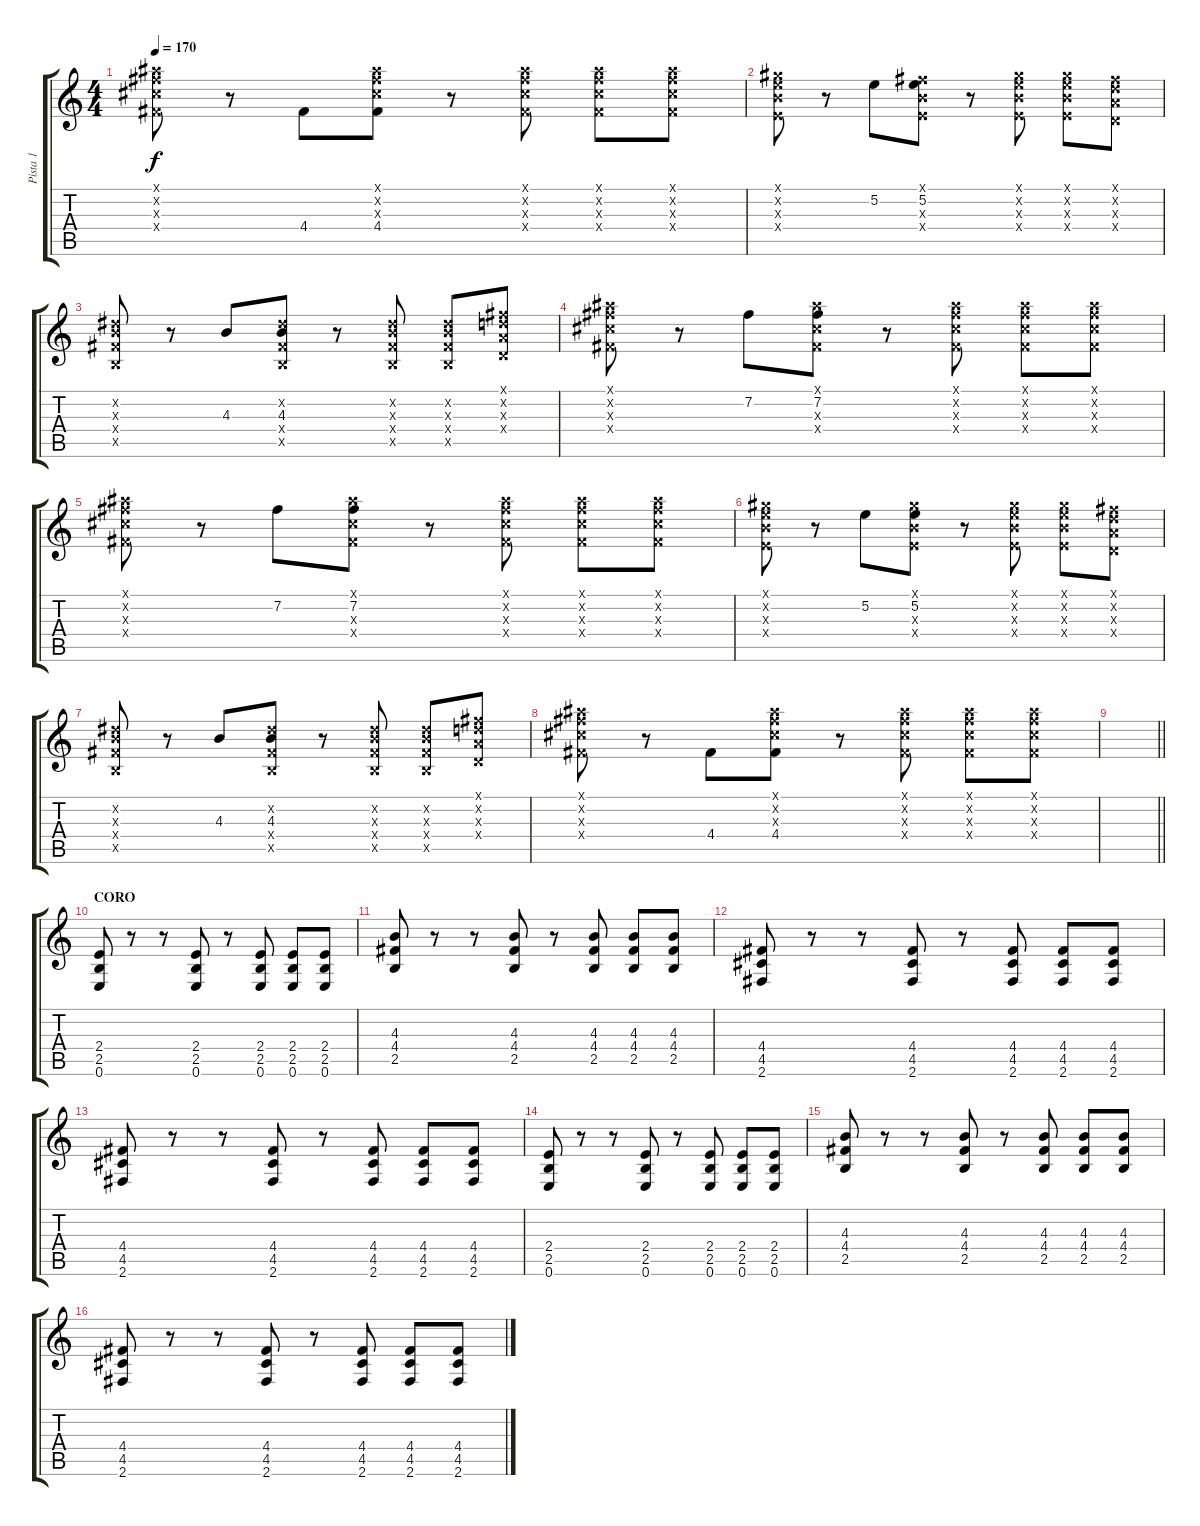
\track ("Pista 1" "Pista 1") {instrument distortionguitar}
\staff {score tabs}
\tuning (E4 B3 G3 D3 A2 E2) {hide}
\ts (4 4)
\tempo 170
\clef g2
\ks c
(6.1{x} 7.2{x} 6.3{x} 4.4{x}).8{dy f} r.8 4.4.8 (6.1{x} 7.2{x} 6.3{x} 4.4).8 r.8 (6.1{x} 7.2{x} 6.3{x} 4.4{x}).8 (6.1{x} 7.2{x} 6.3{x} 4.4{x}).8 (6.1{x} 7.2{x} 6.3{x} 4.4{x}).8 |
(4.1{x} 5.2{x} 4.3{x} 2.4{x}).8 r.8 5.2.8 (2.1{x} 5.2 4.3{x} 2.4{x}).8 r.8 (4.1{x} 5.2{x} 4.3{x} 2.4{x}).8 (4.1{x} 5.2{x} 4.3{x} 2.4{x}).8 (2.1{x} 3.2{x} 2.3{x} 0.4{x}).8 |
(4.2{x} 4.3{x} 4.4{x} 2.5{x}).8 r.8 4.3.8 (4.2{x} 4.3 4.4{x} 2.5{x}).8 r.8 (4.2{x} 4.3{x} 4.4{x} 2.5{x}).8 (4.2{x} 4.3{x} 4.4{x} 2.5{x}).8 (2.1{x} 3.2{x} 2.3{x} 0.4{x}).8 |
(6.1{x} 7.2{x} 6.3{x} 4.4{x}).8 r.8 7.2.8 (6.1{x} 7.2 6.3{x} 4.4{x}).8 r.8 (6.1{x} 7.2{x} 6.3{x} 4.4{x}).8 (6.1{x} 7.2{x} 6.3{x} 4.4{x}).8 (6.1{x} 7.2{x} 6.3{x} 4.4{x}).8 |
(6.1{x} 7.2{x} 6.3{x} 4.4{x}).8 r.8 7.2.8 (6.1{x} 7.2 6.3{x} 4.4{x}).8 r.8 (6.1{x} 7.2{x} 6.3{x} 4.4{x}).8 (6.1{x} 7.2{x} 6.3{x} 4.4{x}).8 (6.1{x} 7.2{x} 6.3{x} 4.4{x}).8 |
(4.1{x} 5.2{x} 4.3{x} 2.4{x}).8 r.8 5.2.8 (4.1{x} 5.2 4.3{x} 2.4{x}).8 r.8 (4.1{x} 5.2{x} 4.3{x} 2.4{x}).8 (4.1{x} 5.2{x} 4.3{x} 2.4{x}).8 (2.1{x} 3.2{x} 2.3{x} 0.4{x}).8 |
(4.2{x} 4.3{x} 4.4{x} 2.5{x}).8 r.8 4.3.8 (4.2{x} 4.3 4.4{x} 2.5{x}).8 r.8 (4.2{x} 4.3{x} 4.4{x} 2.5{x}).8 (4.2{x} 4.3{x} 4.4{x} 2.5{x}).8 (2.1{x} 3.2{x} 2.3{x} 0.4{x}).8 |
(6.1{x} 7.2{x} 6.3{x} 4.4{x}).8 r.8 4.4.8 (6.1{x} 7.2{x} 6.3{x} 4.4).8 r.8 (6.1{x} 7.2{x} 6.3{x} 4.4{x}).8 (6.1{x} 7.2{x} 6.3{x} 4.4{x}).8 (6.1{x} 7.2{x} 6.3{x} 4.4{x}).8 |
\barLineRight lightlight
|
\section ("" "CORO")
(2.4 2.5 0.6).8 r.8 r.8 (2.4 2.5 0.6).8 r.8 (2.4 2.5 0.6).8 (2.4 2.5 0.6).8 (2.4 2.5 0.6).8 |
(4.3 4.4 2.5).8 r.8 r.8 (4.3 4.4 2.5).8 r.8 (4.3 4.4 2.5).8 (4.3 4.4 2.5).8 (4.3 4.4 2.5).8 |
(4.4 4.5 2.6).8 r.8 r.8 (4.4 4.5 2.6).8 r.8 (4.4 4.5 2.6).8 (4.4 4.5 2.6).8 (4.4 4.5 2.6).8 |
(4.4 4.5 2.6).8 r.8 r.8 (4.4 4.5 2.6).8 r.8 (4.4 4.5 2.6).8 (4.4 4.5 2.6).8 (4.4 4.5 2.6).8 |
(2.4 2.5 0.6).8 r.8 r.8 (2.4 2.5 0.6).8 r.8 (2.4 2.5 0.6).8 (2.4 2.5 0.6).8 (2.4 2.5 0.6).8 |
(4.3 4.4 2.5).8 r.8 r.8 (4.3 4.4 2.5).8 r.8 (4.3 4.4 2.5).8 (4.3 4.4 2.5).8 (4.3 4.4 2.5).8 |
(4.4 4.5 2.6).8 r.8 r.8 (4.4 4.5 2.6).8 r.8 (4.4 4.5 2.6).8 (4.4 4.5 2.6).8 (4.4 4.5 2.6).8
